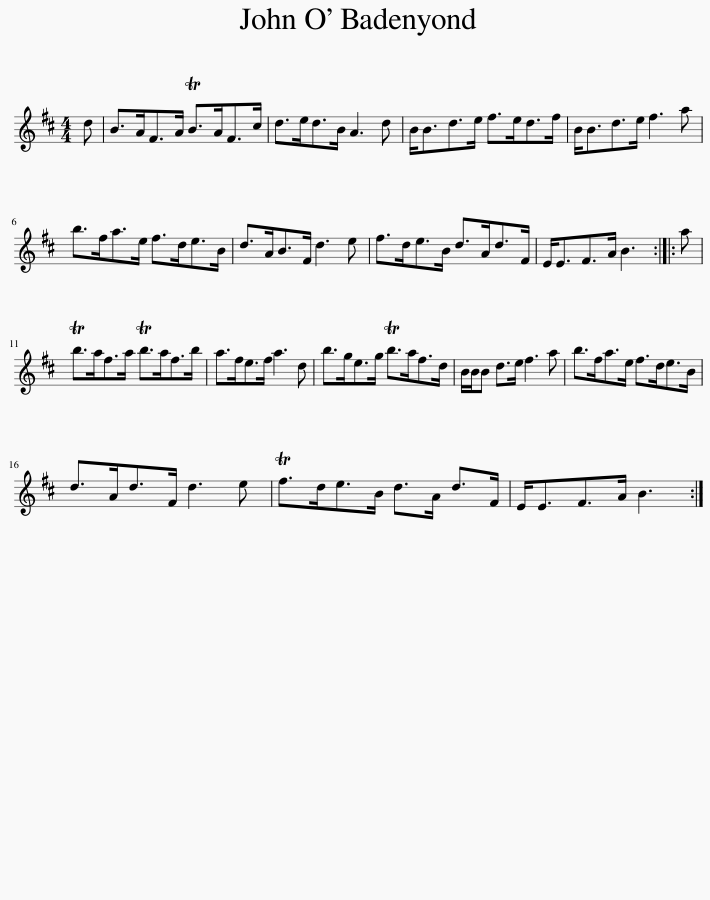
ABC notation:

X:1
L:1/8
M:4/4
I:linebreak $
K:Bmin
V:1 treble
V:1
 d | B>AF>A TB>AF>c | d>ed>B A3 d | B<Bd>e f>ed>f | B<Bd>e f3 a |$ %5
 b>fa>e f>de>B | d>AB>F d3 e | f>de>B d>Ad>F | E<EF>A B3 :: a |$ %10
 Tb>af>a Tb>af>b | a>fe>f a3 d | b>ge>g Tb>af>d | B/B/B d>e f3 a | b>fa>e f>de>B |$ %15
 d>Ad>F d3 e | Tf>de>B d>A d>F | E<EF>A B3 :| %18
